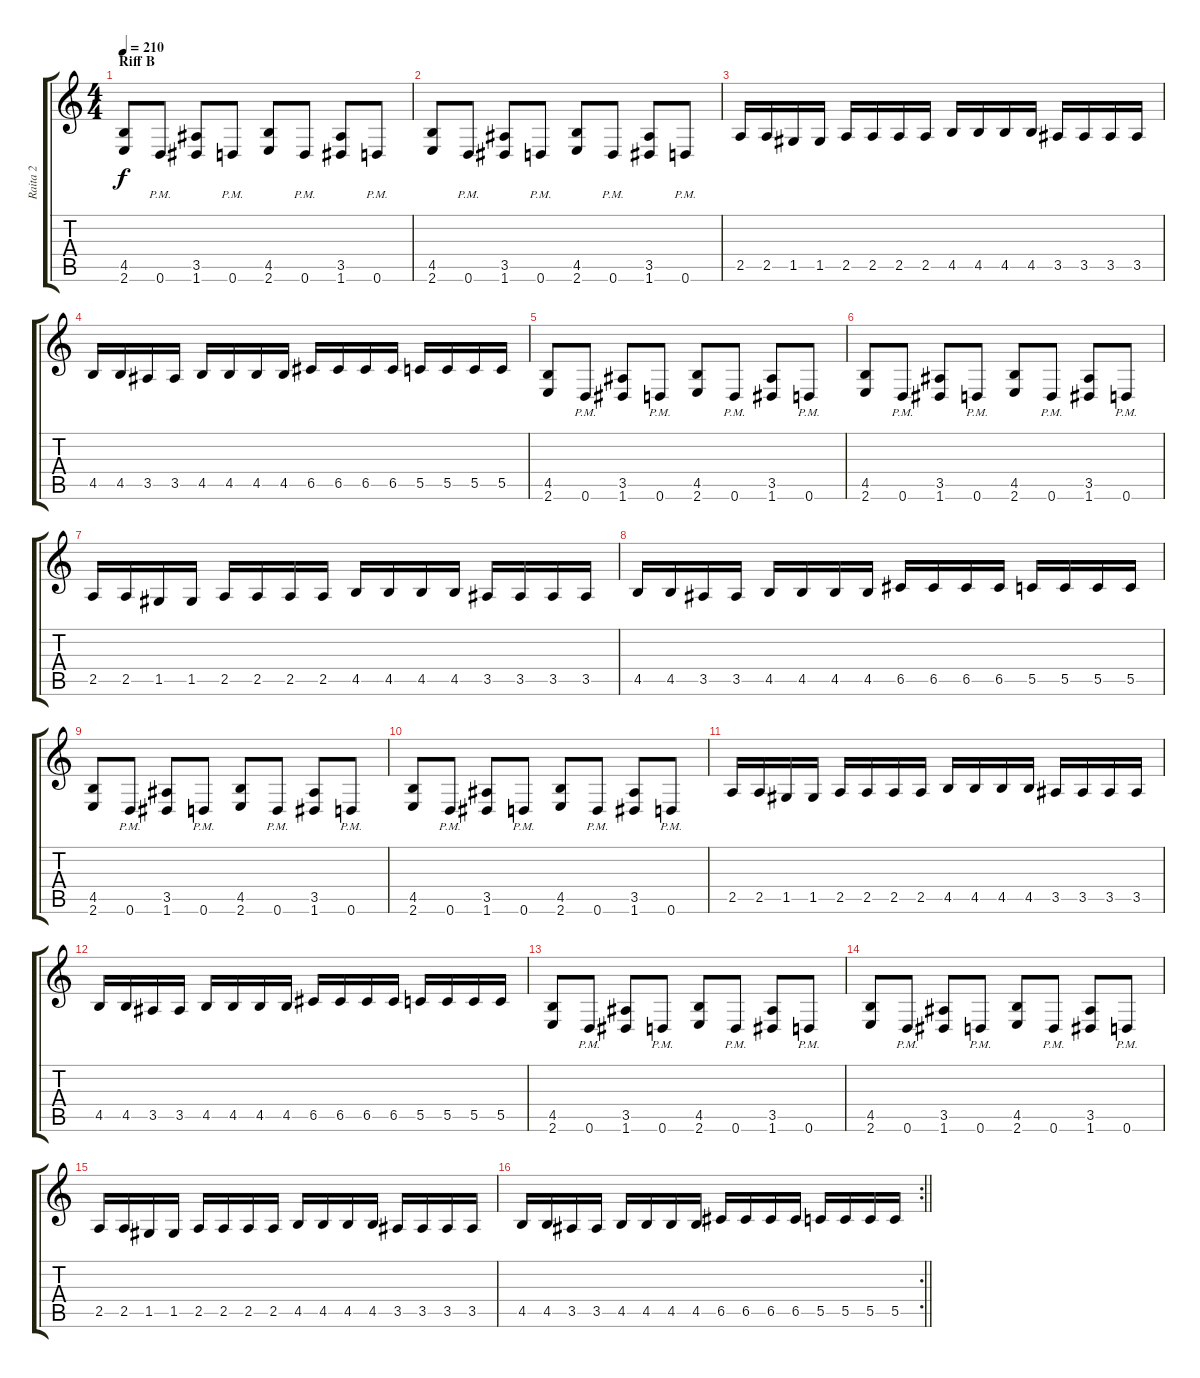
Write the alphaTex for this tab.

\track ("Raita 2" "Raita 2") {instrument distortionguitar}
\staff {score tabs}
\tuning (D4 A3 F3 C3 G2 D2) {hide}
\ts (4 4)
\section ("" "Riff B")
\tempo 210
\clef g2
\ks c
(4.5 2.6).8{dy f} 0.6{pm}.8 (3.5 1.6).8 0.6{pm}.8 (4.5 2.6).8 0.6{pm}.8 (3.5 1.6).8 0.6{pm}.8 |
(4.5 2.6).8 0.6{pm}.8 (3.5 1.6).8 0.6{pm}.8 (4.5 2.6).8 0.6{pm}.8 (3.5 1.6).8 0.6{pm}.8 |
2.5.16 2.5.16 1.5.16 1.5.16 2.5.16 2.5.16 2.5.16 2.5.16 4.5.16 4.5.16 4.5.16 4.5.16 3.5.16 3.5.16 3.5.16 3.5.16 |
4.5.16 4.5.16 3.5.16 3.5.16 4.5.16 4.5.16 4.5.16 4.5.16 6.5.16 6.5.16 6.5.16 6.5.16 5.5.16 5.5.16 5.5.16 5.5.16 |
(4.5 2.6).8 0.6{pm}.8 (3.5 1.6).8 0.6{pm}.8 (4.5 2.6).8 0.6{pm}.8 (3.5 1.6).8 0.6{pm}.8 |
(4.5 2.6).8 0.6{pm}.8 (3.5 1.6).8 0.6{pm}.8 (4.5 2.6).8 0.6{pm}.8 (3.5 1.6).8 0.6{pm}.8 |
2.5.16 2.5.16 1.5.16 1.5.16 2.5.16 2.5.16 2.5.16 2.5.16 4.5.16 4.5.16 4.5.16 4.5.16 3.5.16 3.5.16 3.5.16 3.5.16 |
4.5.16 4.5.16 3.5.16 3.5.16 4.5.16 4.5.16 4.5.16 4.5.16 6.5.16 6.5.16 6.5.16 6.5.16 5.5.16 5.5.16 5.5.16 5.5.16 |
(4.5 2.6).8 0.6{pm}.8 (3.5 1.6).8 0.6{pm}.8 (4.5 2.6).8 0.6{pm}.8 (3.5 1.6).8 0.6{pm}.8 |
(4.5 2.6).8 0.6{pm}.8 (3.5 1.6).8 0.6{pm}.8 (4.5 2.6).8 0.6{pm}.8 (3.5 1.6).8 0.6{pm}.8 |
2.5.16 2.5.16 1.5.16 1.5.16 2.5.16 2.5.16 2.5.16 2.5.16 4.5.16 4.5.16 4.5.16 4.5.16 3.5.16 3.5.16 3.5.16 3.5.16 |
4.5.16 4.5.16 3.5.16 3.5.16 4.5.16 4.5.16 4.5.16 4.5.16 6.5.16 6.5.16 6.5.16 6.5.16 5.5.16 5.5.16 5.5.16 5.5.16 |
(4.5 2.6).8 0.6{pm}.8 (3.5 1.6).8 0.6{pm}.8 (4.5 2.6).8 0.6{pm}.8 (3.5 1.6).8 0.6{pm}.8 |
(4.5 2.6).8 0.6{pm}.8 (3.5 1.6).8 0.6{pm}.8 (4.5 2.6).8 0.6{pm}.8 (3.5 1.6).8 0.6{pm}.8 |
2.5.16 2.5.16 1.5.16 1.5.16 2.5.16 2.5.16 2.5.16 2.5.16 4.5.16 4.5.16 4.5.16 4.5.16 3.5.16 3.5.16 3.5.16 3.5.16 |
\rc 2
\barLineRight lightlight
4.5.16 4.5.16 3.5.16 3.5.16 4.5.16 4.5.16 4.5.16 4.5.16 6.5.16 6.5.16 6.5.16 6.5.16 5.5.16 5.5.16 5.5.16 5.5.16
